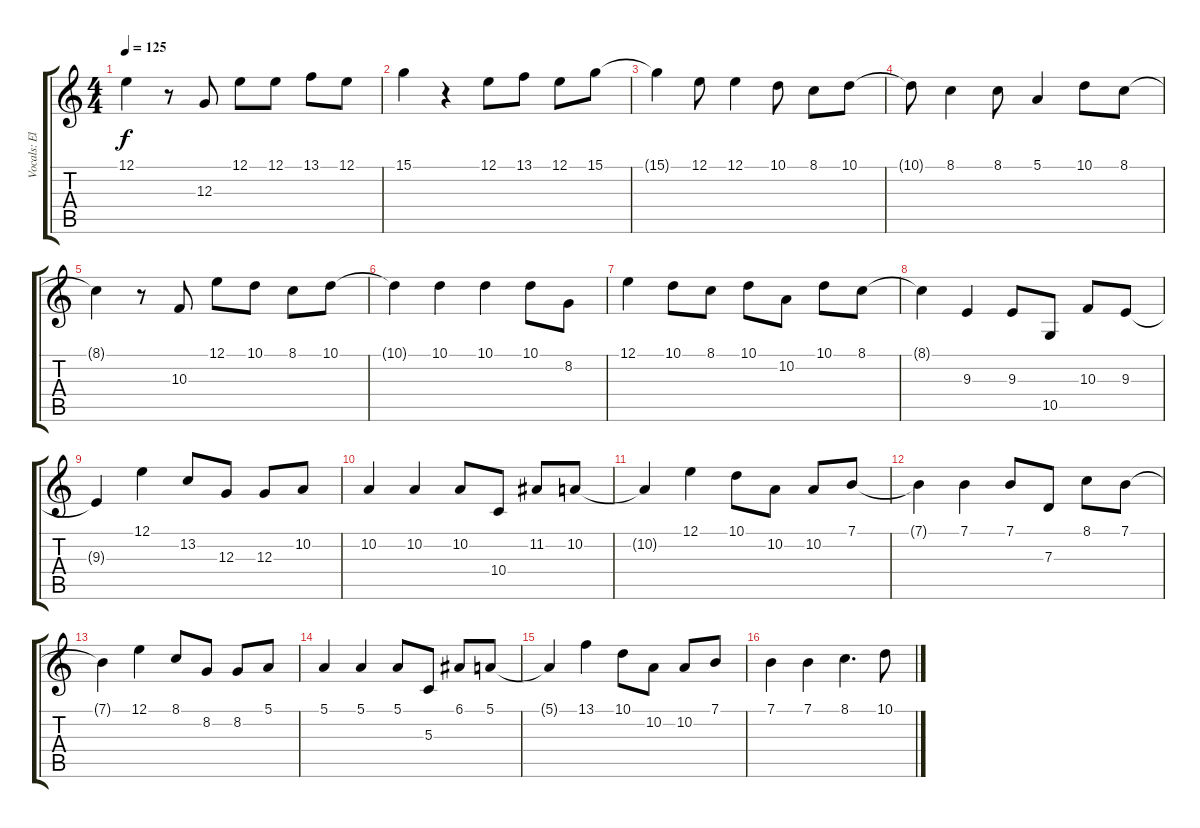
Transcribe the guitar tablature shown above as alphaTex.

\track ("Vocals: Elton John" "Vocals: El") {instrument panflute}
\staff {score tabs}
\tuning (E4 B3 G3 D3 A2 E2) {hide}
\ts (4 4)
\tempo 125
\clef g2
\ks c
12.1{t}.4{dy f} r.8 12.3.8 12.1.8 12.1.8 13.1.8 12.1.8 |
15.1.4 r.4 12.1.8 13.1.8 12.1.8 15.1.8 |
15.1{t}.4 12.1.8 12.1.4 10.1.8 8.1.8 10.1.8 |
10.1{t}.8 8.1.4 8.1.8 5.1.4 10.1.8 8.1.8 |
8.1{t}.4 r.8 10.3.8 12.1.8 10.1.8 8.1.8 10.1.8 |
10.1{t}.4 10.1.4 10.1.4 10.1.8 8.2.8 |
12.1.4 10.1.8 8.1.8 10.1.8 10.2.8 10.1.8 8.1.8 |
8.1{t}.4 9.3.4 9.3.8 10.5.8 10.3.8 9.3.8 |
9.3{t}.4 12.1.4 13.2.8 12.3.8 12.3.8 10.2.8 |
10.2.4 10.2.4 10.2.8 10.4.8 11.2.8 10.2.8 |
10.2{t}.4 12.1.4 10.1.8 10.2.8 10.2.8 7.1.8 |
7.1{t}.4 7.1.4 7.1.8 7.3.8 8.1.8 7.1.8 |
7.1{t}.4 12.1.4 8.1.8 8.2.8 8.2.8 5.1.8 |
5.1.4 5.1.4 5.1.8 5.3.8 6.1.8 5.1.8 |
5.1{t}.4 13.1.4 10.1.8 10.2.8 10.2.8 7.1.8 |
7.1.4 7.1.4 8.1.4{d} 10.1.8
